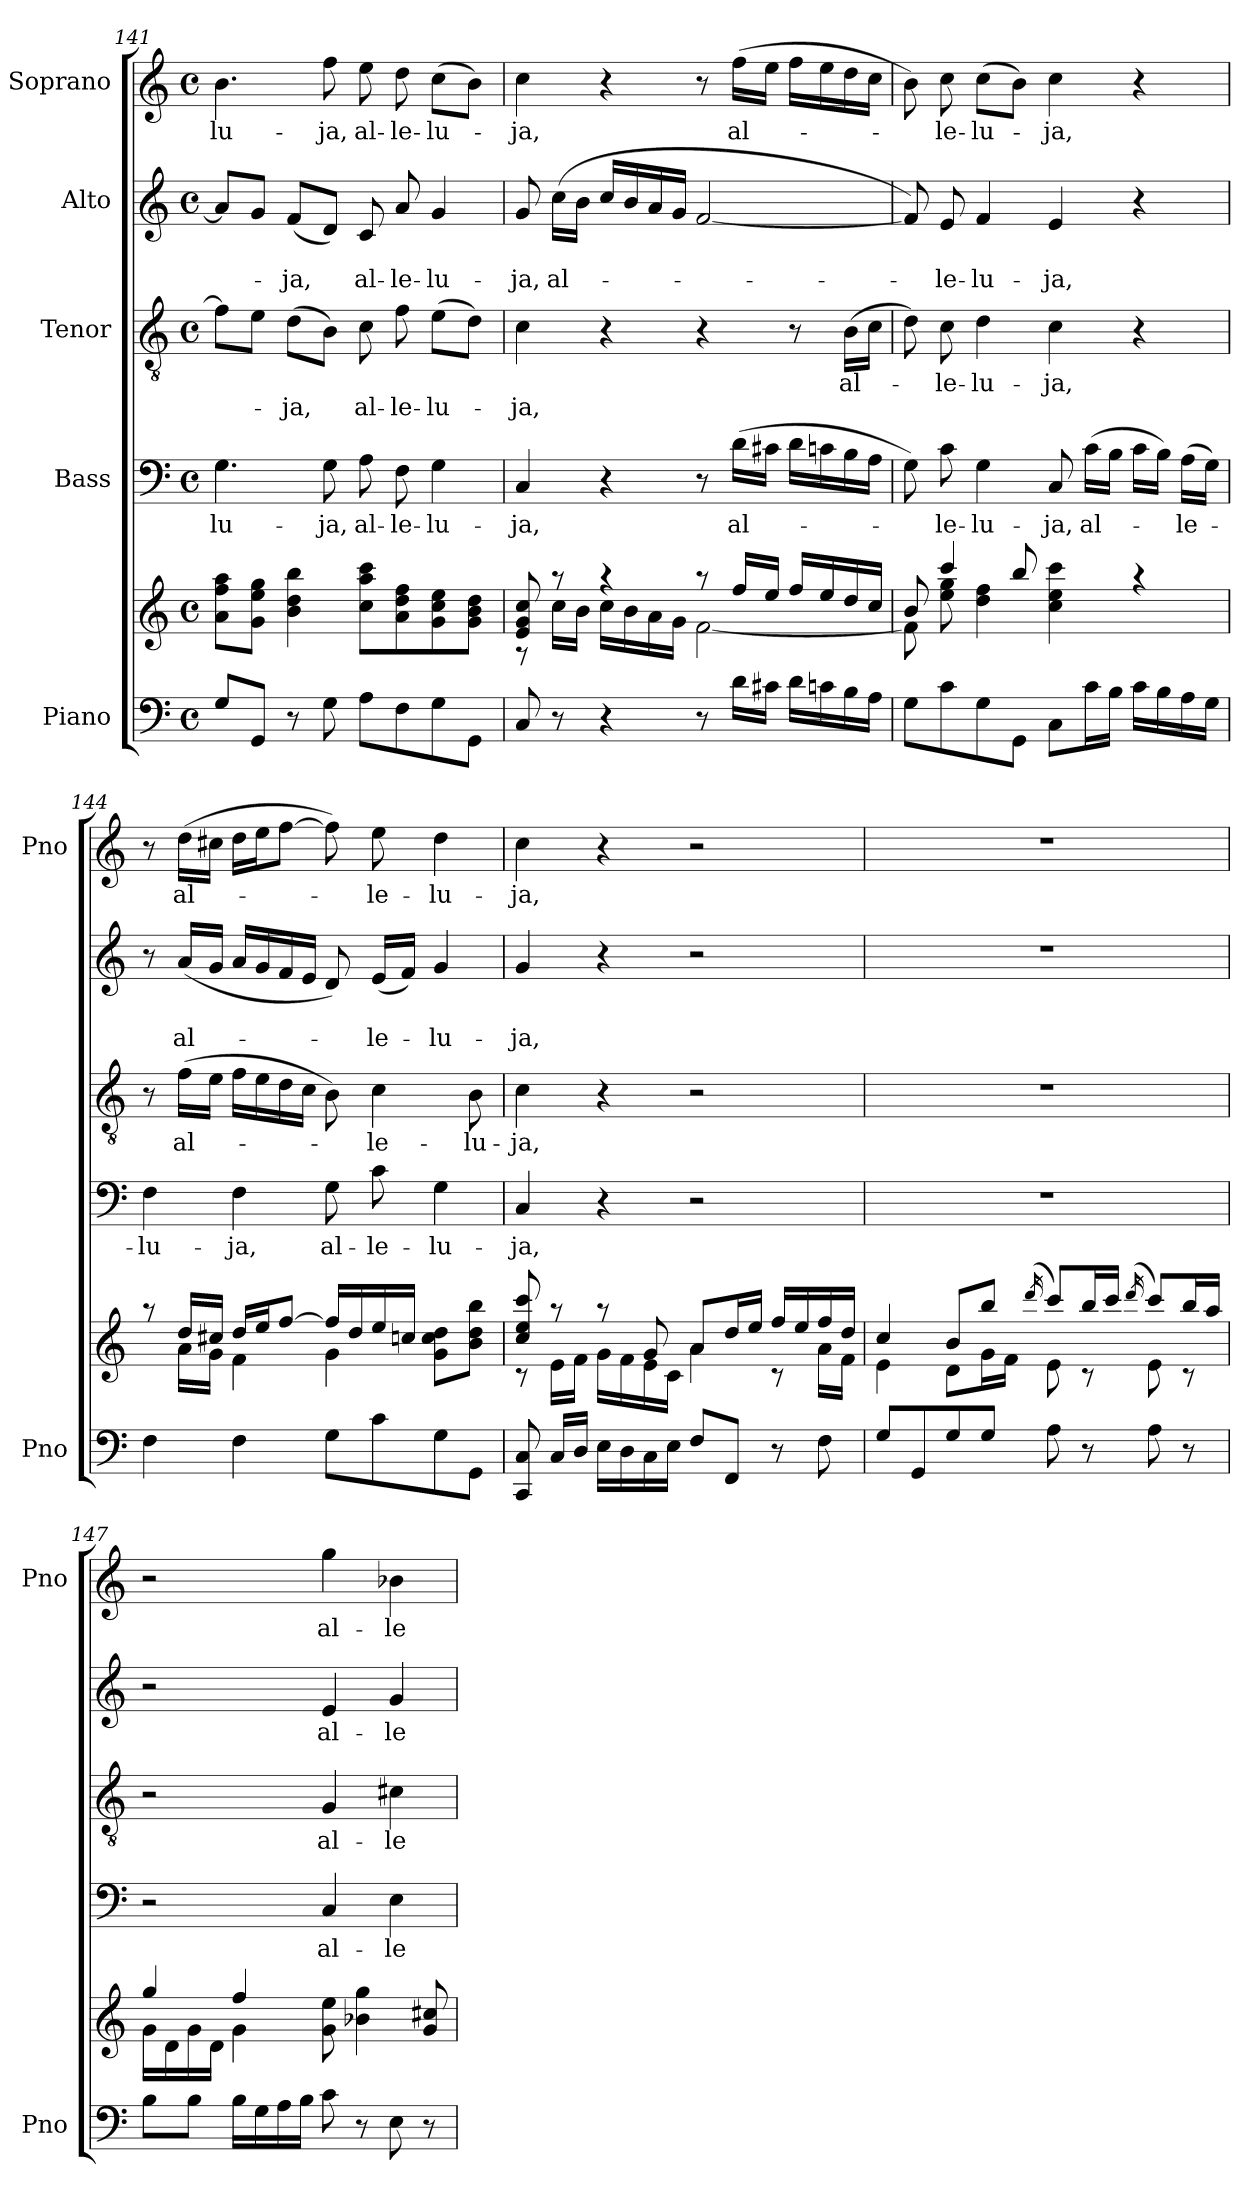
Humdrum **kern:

**kern	**kern	**kern	**text	**kern	**text	**text	**kern	**text	**text	**kern	**text
*part5	*part5	*part4	*part4	*part3	*part3	*part3	*part2	*part2	*part2	*part1	*part1
*staff6	*staff5	*staff4	*staff4	*staff3	*staff3	*staff3	*staff2	*staff2	*staff2	*staff1	*staff1
*I"Piano	*	*I"Bass	*	*I"Tenor	*	*	*I"Alto	*	*	*I"Soprano	*
*I'Pno	*	*	*	*	*	*	*	*	*	*I'Pno	*
!!LO:LB:g=z
*clefF4	*clefG2	*clefF4	*	*clefGv2	*	*	*clefG2	*	*	*clefG2	*
*k[]	*k[]	*k[]	*	*k[]	*	*	*k[]	*	*	*k[]	*
*C:	*C:	*C:	*	*C:	*	*	*C:	*	*	*C:	*
*M4/4	*M4/4	*M4/4	*	*M4/4	*	*	*M4/4	*	*	*M4/4	*
*met(c)	*met(c)	*met(c)	*	*met(c)	*	*	*met(c)	*	*	*met(c)	*
=141	=141	=141	=141	=141	=141	=141	=141	=141	=141	=141	=141
8G/L	8a\ 8ff\ 8aa\L	4.G\	-­lu-	8f\L]	.	-­-	8a/L]	.	-­-	4.b\	-­lu-
8GG/J	8g\ 8ee\ 8gg\J	.	.	8e\J	.	.	8g/J	.	.	.	.
8r	4b\ 4dd\ 4bb\	.	.	(8d\L	.	-ja,	(8f/L	.	-ja,	.	.
8G\	.	8G\	-ja,	8B\J)	.	.	8d/J)	.	.	8ff\	-ja,
8A\L	8cc\ 8aa\ 8ccc\L	8A\	al-	8c\	.	al-	8c/	.	al-	8ee\	al-
8F\	8a\ 8dd\ 8ff\	8F\	-le-	8f\	.	-le-	8a/	.	-le-	8dd\	-le-
8G\	8g\ 8cc\ 8ee\	4G\	-lu-	(8e\L	.	-lu-	4g/	.	-lu-	(8cc\L	-lu-
8GG\J	8g\ 8b\ 8dd\J	.	.	8d\J)	.	.	.	.	.	8b\J)	.
=142	=142	=142	=142	=142	=142	=142	=142	=142	=142	=142	=142
*	*^	*	*	*	*	*	*	*	*	*	*
8C/	8e/ 8g/ 8cc/	8rA	4C/	-ja,	4c\	.	-ja,	8g/	.	-ja,	4cc\	-ja,
8r	8raa	16cc\LL	.	.	.	.	.	(16cc\LL	.	al-	.	.
.	.	16b\JJ	.	.	.	.	.	16b\JJ	.	.	.	.
4r	4raa	16cc\LL	4r	.	4r	.	.	16cc/LL	.	.	4r	.
.	.	16b\	.	.	.	.	.	16b/	.	.	.	.
.	.	16a\	.	.	.	.	.	16a/	.	.	.	.
.	.	16g\JJ	.	.	.	.	.	16g/JJ	.	.	.	.
8r	8raa	[<2f\	8r	.	4r	.	.	[2f/	.	.	8r	.
16d\LL	16ff/LL	.	(16d\LL	al-	.	.	.	.	.	.	(16ff\LL	al-
16c#X\JJ	16ee/JJ	.	16c#X\JJ	.	.	.	.	.	.	.	16ee\JJ	.
16d\LL	16ff/LL	.	16d\LL	.	8r	.	.	.	.	.	16ff\LL	.
16cn\	16ee/	.	16cn\	.	.	.	.	.	.	.	16ee\	.
16B\	16dd/	.	16B\	.	(16B\LL	al-	.	.	.	.	16dd\	.
16A\JJ	16cc/JJ	.	16A\JJ	.	16c\JJ	.	.	.	.	.	16cc\JJ	.
=143	=143	=143	=143	=143	=143	=143	=143	=143	=143	=143	=143	=143
8G\L	8b/	8f\]	8G\)	.	8d\)	.	.	8f/])	.	.	8b\)	.
8c\	4ccc/	8ee\ 8gg\	8c\	-le-	8c\	-le-	.	8e/	.	-le-	8cc\	-le-
8G\	.	4dd\ 4ff\	4G\	-lu-	4d\	-lu-	.	4f/	.	-lu-	(8cc\L	-lu-
8GG\J	8bb/	.	.	.	.	.	.	.	.	.	8b\J)	.
8C\L	4cc\ 4ee\ 4ccc\	2ryy	8C/	-ja,	4c\	-ja,	.	4e/	.	-ja,	4cc\	-ja,
16c\L	.	.	(16c\LL	al-	.	.	.	.	.	.	.	.
16B\JJ	.	.	16B\JJ	.	.	.	.	.	.	.	.	.
16c\LL	4raa	.	16c\LL	.	4r	.	.	4r	.	.	4r	.
16B\	.	.	16B\JJ)	.	.	.	.	.	.	.	.	.
16A\	.	.	(16A\LL	-le-	.	.	.	.	.	.	.	.
16G\JJ	.	.	16G\JJ)	.	.	.	.	.	.	.	.	.
!!LO:LB:g=z
=144	=144	=144	=144	=144	=144	=144	=144	=144	=144	=144	=144	=144
4F\	8raa	8ryy	4F\	-­lu-	8r	.	.	8r	.	.	8r	.
.	16dd/LL	16a\LL	.	.	(16f\LL	al-	.	(16a/LL	.	al-	(16dd\LL	al-
.	16cc#X/JJ	16g\JJ	.	.	16e\JJ	.	.	16g/JJ	.	.	16cc#X\JJ	.
4F\	16dd/LL	4f\	4F\	-ja,	16f\LL	.	.	16a/LL	.	.	16dd\LL	.
.	16ee/J	.	.	.	16e\	.	.	16g/	.	.	16ee\J	.
.	[>8ff/J	.	.	.	16d\	.	.	16f/	.	.	[8ff\J	.
.	.	.	.	.	16c\JJ	.	.	16e/JJ	.	.	.	.
8G\L	16ff/LL]	4g\	8G\	al-	8B\)	.	.	8d/)	.	.	8ff\])	.
.	16dd/	.	.	.	.	.	.	.	.	.	.	.
8c\	16ee/	.	8c\	-le-	4c\	-le-	.	(16e/LL	.	-le-	8ee\	-le-
.	16ccn/JJ	.	.	.	.	.	.	16f/JJ)	.	.	.	.
8G\	8g\ 8cc\ 8dd\L	4ryy	4G\	-lu-	.	.	.	4g/	.	-lu-	4dd\	-lu-
8GG\J	8b\ 8dd\ 8bb\J	.	.	.	8B\	-lu-	.	.	.	.	.	.
=145	=145	=145	=145	=145	=145	=145	=145	=145	=145	=145	=145	=145
8CC/ 8C/	8cc/ 8ee/ 8ccc/	8rc	4C/	-ja,	4c\	-ja,	.	4g/	.	-ja,	4cc\	-ja,
16C/LL	8raa	16e\LL	.	.	.	.	.	.	.	.	.	.
16D/JJ	.	16f\JJ	.	.	.	.	.	.	.	.	.	.
16E\LL	8raa	16g\LL	4r	.	4r	.	.	4r	.	.	4r	.
16D\	.	16f\	.	.	.	.	.	.	.	.	.	.
16C\	8g/	16e\	.	.	.	.	.	.	.	.	.	.
16E\JJ	.	16c\JJ	.	.	.	.	.	.	.	.	.	.
8F/L	8a/L	4a\	2r	.	2r	.	.	2r	.	.	2r	.
8FF/J	16dd/L	.	.	.	.	.	.	.	.	.	.	.
.	16ee/JJ	.	.	.	.	.	.	.	.	.	.	.
8r	16ff/LL	8rc	.	.	.	.	.	.	.	.	.	.
.	16ee/	.	.	.	.	.	.	.	.	.	.	.
8F\	16ff/	16a\LL	.	.	.	.	.	.	.	.	.	.
.	16dd/JJ	16f\JJ	.	.	.	.	.	.	.	.	.	.
=146	=146	=146	=146	=146	=146	=146	=146	=146	=146	=146	=146	=146
8G/L	4cc/	4e\	1r	.	1r	.	.	1r	.	.	1r	.
8GG/	.	.	.	.	.	.	.	.	.	.	.	.
8G/	8b/L	8d\L	.	.	.	.	.	.	.	.	.	.
8G/J	8bb/J	16g\L	.	.	.	.	.	.	.	.	.	.
.	.	16f\JJ	.	.	.	.	.	.	.	.	.	.
.	(16qddd/	.	.	.	.	.	.	.	.	.	.	.
8A\	8ccc/L)	8e\	.	.	.	.	.	.	.	.	.	.
8r	16bb/L	8rc	.	.	.	.	.	.	.	.	.	.
.	16ccc/JJ	.	.	.	.	.	.	.	.	.	.	.
.	(16qddd/	.	.	.	.	.	.	.	.	.	.	.
8A\	8ccc/L)	8e\	.	.	.	.	.	.	.	.	.	.
8r	16bb/L	8rc	.	.	.	.	.	.	.	.	.	.
.	16aa/JJ	.	.	.	.	.	.	.	.	.	.	.
!!LO:PB:g=z
=147	=147	=147	=147	=147	=147	=147	=147	=147	=147	=147	=147	=147
8B\L	16g\LL	4gg/	2r	.	2r	.	.	2r	.	.	2r	.
.	16d\	.	.	.	.	.	.	.	.	.	.	.
8B\J	16g\	.	.	.	.	.	.	.	.	.	.	.
.	16d\JJ	.	.	.	.	.	.	.	.	.	.	.
16B\LL	4g\	4ff/	.	.	.	.	.	.	.	.	.	.
16G\	.	.	.	.	.	.	.	.	.	.	.	.
16A\	.	.	.	.	.	.	.	.	.	.	.	.
16B\JJ	.	.	.	.	.	.	.	.	.	.	.	.
8c\	8g\ 8ee\	2ryy	4C/	al-	4G/	al-	.	4e/	al-	.	4gg\	al-
8r	4b-X\ 4gg\	.	.	.	.	.	.	.	.	.	.	.
8E\	.	.	4E\	-le-	4c#X\	-le-	.	4g/	-le-	.	4b-X\	-le-
8r	8g/ 8cc#X/	.	.	.	.	.	.	.	.	.	.	.
*	*v	*v	*	*	*	*	*	*	*	*	*	*
=	=	=	=	=	=	=	=	=	=	=	=
*-	*-	*-	*-	*-	*-	*-	*-	*-	*-	*-	*-
